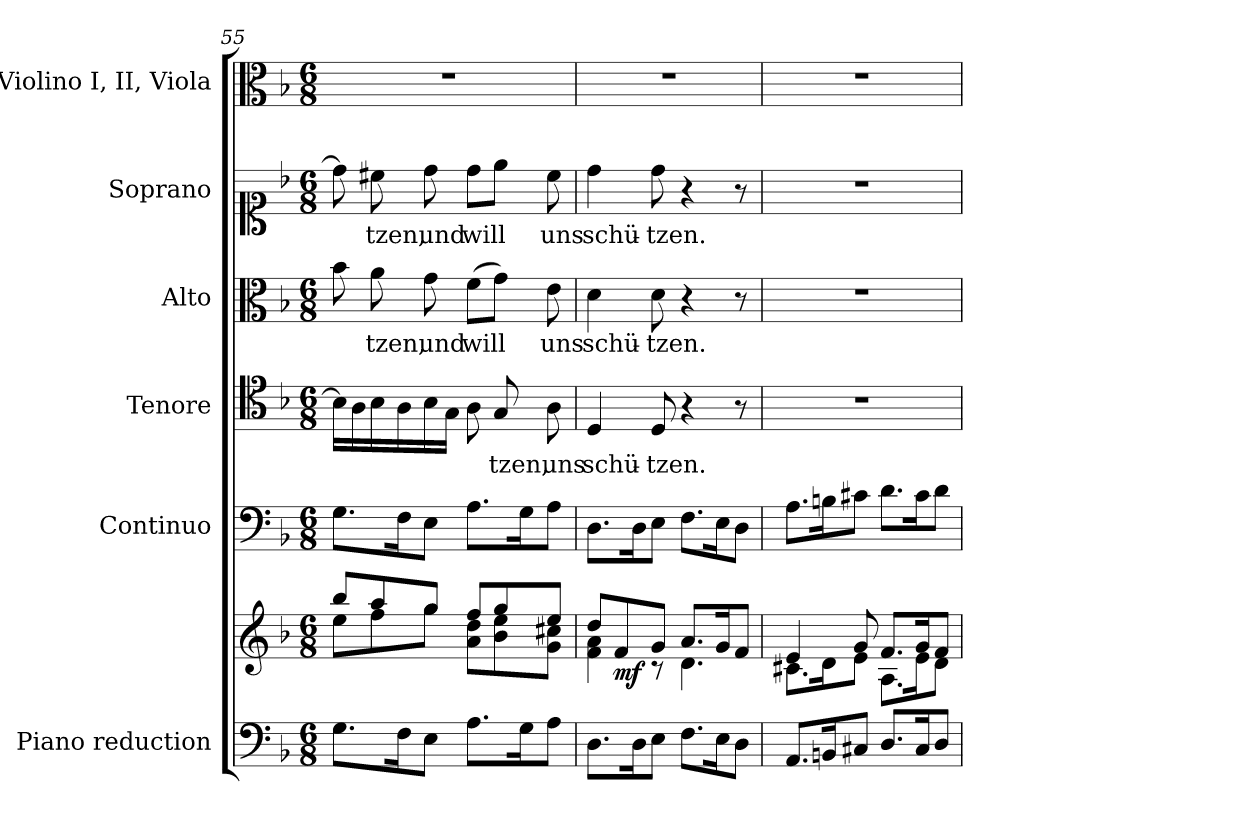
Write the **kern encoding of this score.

**kern	**kern	**dynam	**kern	**kern	**text	**kern	**text	**kern	**text	**kern
*part6	*part6	*part6	*part5	*part4	*part4	*part3	*part3	*part2	*part2	*part1
*staff7	*staff6	*staff6/7	*staff5	*staff4	*staff4	*staff3	*staff3	*staff2	*staff2	*staff1
*I"Piano reduction	*	*	*I"Continuo	*I"Tenore	*	*I"Alto	*	*I"Soprano	*	*I"Violino I, II, Viola
*I'Pno	*	*	*	*	*	*	*	*	*	*I'Vln
*clefF4	*clefG2	*	*clefF4	*clefC4	*	*clefC3	*	*clefC1	*	*clefC3
*k[b-]	*k[b-]	*	*k[b-]	*k[b-]	*	*k[b-]	*	*k[b-]	*	*k[b-]
*M6/8	*M6/8	*	*M6/8	*M6/8	*	*M6/8	*	*M6/8	*	*M6/8
=55	=55	=55	=55	=55	=55	=55	=55	=55	=55	=55
*	*^	*	*	*	*	*	*	*	*	*
8.G\L	8bb-/L	8ee\L	.	8.G\L	16B-\LL]	.	8b-\	.	8dd\]	.	2.r
.	.	.	.	.	16A\	.	.	.	.	.	.
!	!	!	!	!	!	!	!	!LO:LY:b	!	!LO:LY:b	!
.	8aa/	8ff\	.	.	16B-\	.	8a\	-tzen,	8cc#X\	-tzen,	.
16F\K	.	.	.	16F\K	16A\	.	.	.	.	.	.
!	!	!	!	!	!	!	!	!LO:LY:b	!	!LO:LY:b	!
8E\J	8gg/J	8gg\J	.	8E\J	16B-\	.	8g\	und	8dd\	und	.
.	.	.	.	.	16G\JJ	.	.	.	.	.	.
!	!	!	!	!	!	!	!	!LO:LY:b	!	!LO:LY:b	!
8.A\L	8ff/L	8a\ 8dd\L	.	8.A\L	8A\	.	(8f\L	will	8dd\L	will	.
!	!	!	!	!	!	!LO:LY:b	!	!	!	!	!
.	8gg/	8b-\ 8ee\	.	.	8G/	-tzen,	8g\J)	.	8ee\J	.	.
16G\K	.	.	.	16G\K	.	.	.	.	.	.	.
!	!	!	!	!	!	!LO:LY:b	!	!LO:LY:b	!	!LO:LY:b	!
8A\J	8ee/J	8g\ 8cc#X\J	.	8A\J	8A\	uns	8e\	uns	8cc#\	uns	.
!!LO:LB:g=z
=56	=56	=56	=56	=56	=56	=56	=56	=56	=56	=56	=56
!	!	!	!	!	!	!LO:LY:b	!	!LO:LY:b	!	!LO:LY:b	!
8.D\L	8dd/L	4f\ 4a\	.	8.D\L	4D/	schü-	4d\	schü-	4dd\	schü-	2.r
!	!	!	!LO:DY:b	!	!	!	!	!	!	!	!
.	8f/	.	mf	.	.	.	.	.	.	.	.
16D\K	.	.	.	16D\K	.	.	.	.	.	.	.
!	!	!	!	!	!	!LO:LY:b	!	!LO:LY:b	!	!LO:LY:b	!
8E\J	8g/J	8r	.	8E\J	8D/	-tzen.	8d\	-tzen.	8dd\	-tzen.	.
8.F\L	8.a/L	4.d\	.	8.F\L	4r	.	4r	.	4r	.	.
16E\K	16g/K	.	.	16E\K	.	.	.	.	.	.	.
8D\J	8f/J	.	.	8D\J	8r	.	8r	.	8r	.	.
=57	=57	=57	=57	=57	=57	=57	=57	=57	=57	=57	=57
8.AA/L	4e/	8.c#X\L	.	8.A\L	2.r	.	2.r	.	2.r	.	2.r
16BBn/K	.	16d\K	.	16Bn\K	.	.	.	.	.	.	.
8C#X/J	8g/	8e\J	.	8c#X\J	.	.	.	.	.	.	.
8.D/L	8.f/L	8.A\L	.	8.d\L	.	.	.	.	.	.	.
16C#/K	16g/K	16e\K	.	16c#\K	.	.	.	.	.	.	.
8D/J	8f/J	8d\J	.	8d\J	.	.	.	.	.	.	.
*	*v	*v	*	*	*	*	*	*	*	*	*
=	=	=	=	=	=	=	=	=	=	=
*-	*-	*-	*-	*-	*-	*-	*-	*-	*-	*-
